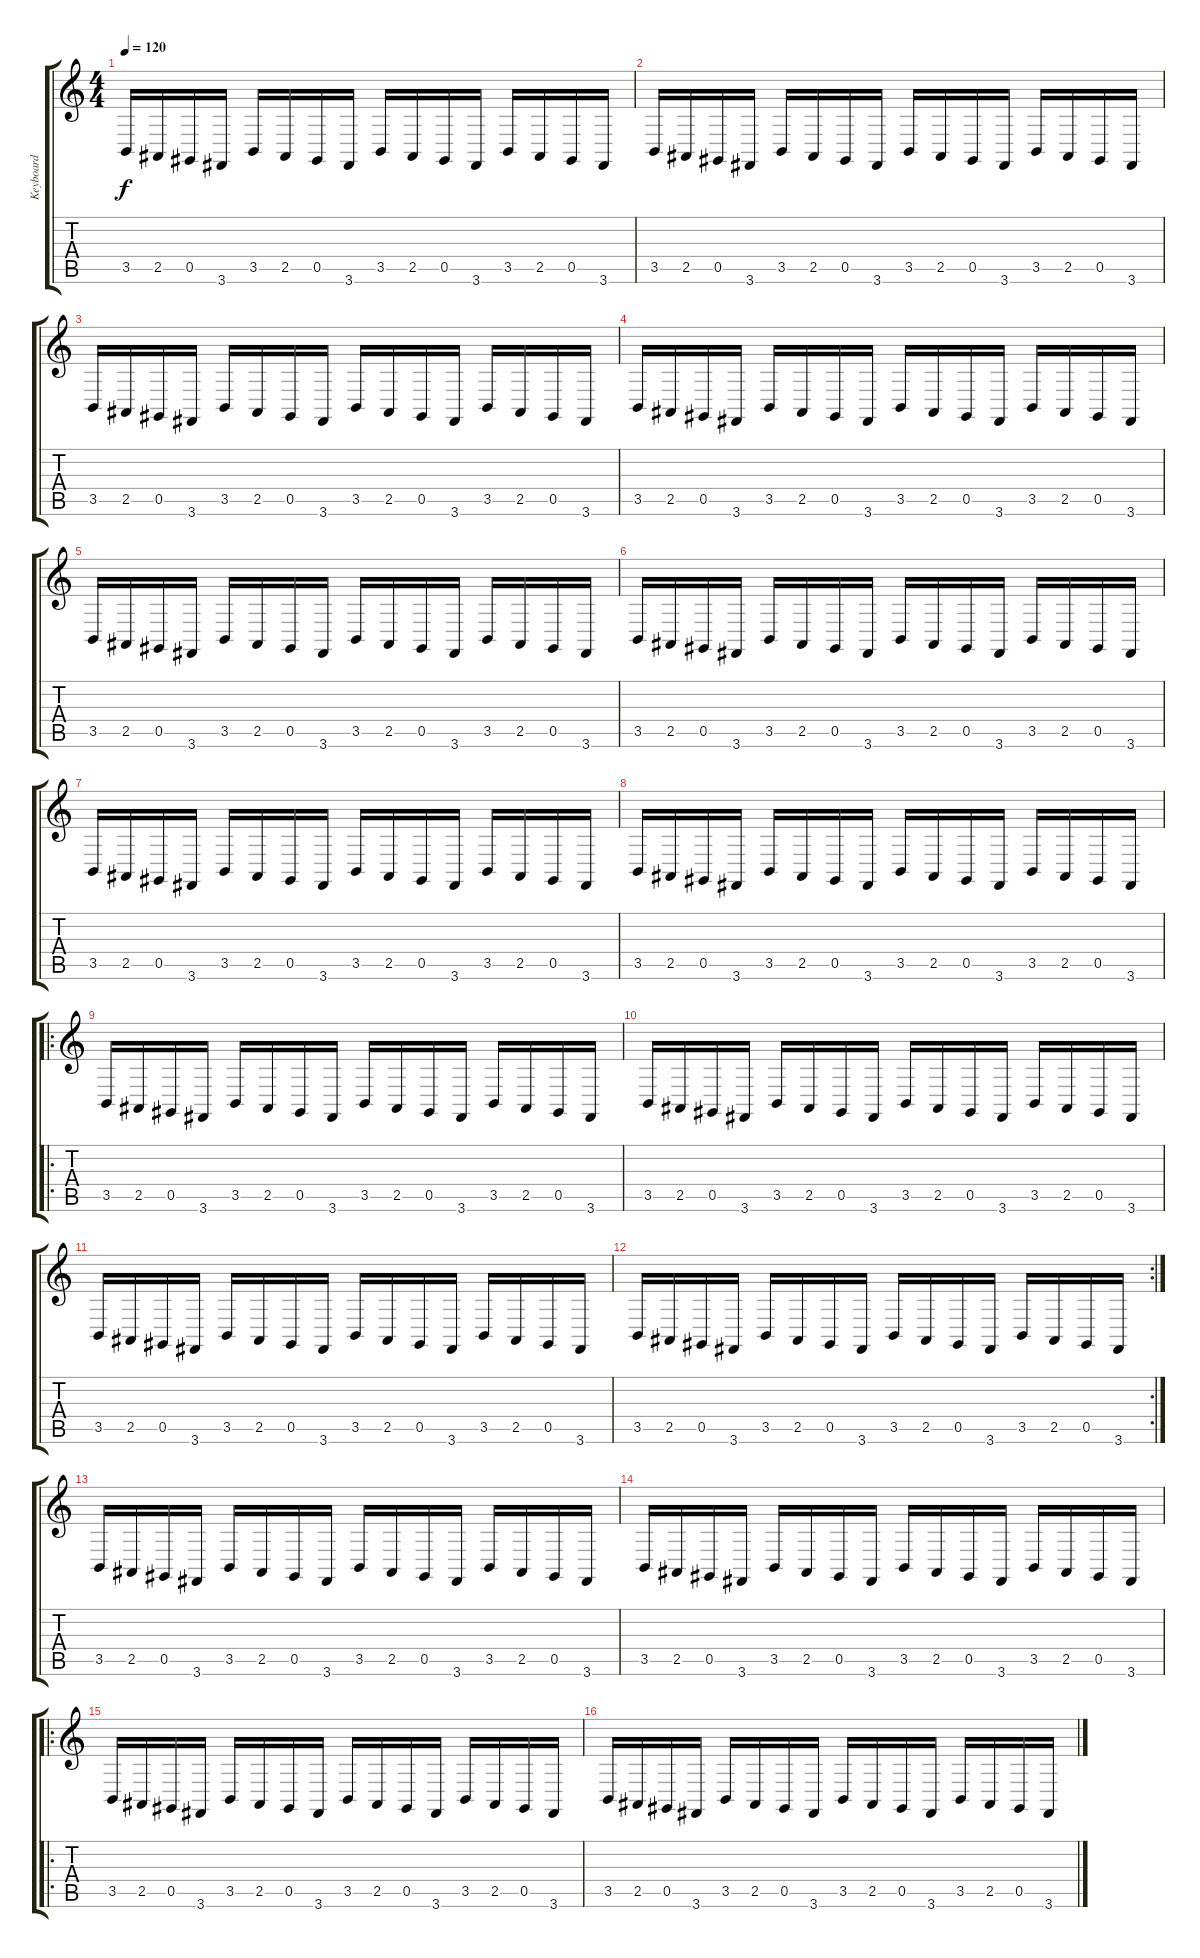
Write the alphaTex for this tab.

\track ("Keyboard" "Keyboard") {instrument churchorgan}
\staff {score tabs}
\tuning (Eb4 Bb3 Gb3 Db3 Ab2 Eb2) {hide}
\ts (4 4)
\tempo 120
\clef g2
\ks c
3.5.16{dy f instrument churchorgan} 2.5.16 0.5.16 3.6.16 3.5.16 2.5.16 0.5.16 3.6.16 3.5.16 2.5.16 0.5.16 3.6.16 3.5.16 2.5.16 0.5.16 3.6.16 |
3.5.16 2.5.16 0.5.16 3.6.16 3.5.16 2.5.16 0.5.16 3.6.16 3.5.16 2.5.16 0.5.16 3.6.16 3.5.16 2.5.16 0.5.16 3.6.16 |
3.5.16 2.5.16 0.5.16 3.6.16 3.5.16 2.5.16 0.5.16 3.6.16 3.5.16 2.5.16 0.5.16 3.6.16 3.5.16 2.5.16 0.5.16 3.6.16 |
3.5.16 2.5.16 0.5.16 3.6.16 3.5.16 2.5.16 0.5.16 3.6.16 3.5.16 2.5.16 0.5.16 3.6.16 3.5.16 2.5.16 0.5.16 3.6.16 |
3.5.16 2.5.16 0.5.16 3.6.16 3.5.16 2.5.16 0.5.16 3.6.16 3.5.16 2.5.16 0.5.16 3.6.16 3.5.16 2.5.16 0.5.16 3.6.16 |
3.5.16 2.5.16 0.5.16 3.6.16 3.5.16 2.5.16 0.5.16 3.6.16 3.5.16 2.5.16 0.5.16 3.6.16 3.5.16 2.5.16 0.5.16 3.6.16 |
3.5.16 2.5.16 0.5.16 3.6.16 3.5.16 2.5.16 0.5.16 3.6.16 3.5.16 2.5.16 0.5.16 3.6.16 3.5.16 2.5.16 0.5.16 3.6.16 |
3.5.16 2.5.16 0.5.16 3.6.16 3.5.16 2.5.16 0.5.16 3.6.16 3.5.16 2.5.16 0.5.16 3.6.16 3.5.16 2.5.16 0.5.16 3.6.16 |
\ro
3.5.16 2.5.16 0.5.16 3.6.16 3.5.16 2.5.16 0.5.16 3.6.16 3.5.16 2.5.16 0.5.16 3.6.16 3.5.16 2.5.16 0.5.16 3.6.16 |
3.5.16 2.5.16 0.5.16 3.6.16 3.5.16 2.5.16 0.5.16 3.6.16 3.5.16 2.5.16 0.5.16 3.6.16 3.5.16 2.5.16 0.5.16 3.6.16 |
3.5.16 2.5.16 0.5.16 3.6.16 3.5.16 2.5.16 0.5.16 3.6.16 3.5.16 2.5.16 0.5.16 3.6.16 3.5.16 2.5.16 0.5.16 3.6.16 |
\rc 2
3.5.16 2.5.16 0.5.16 3.6.16 3.5.16 2.5.16 0.5.16 3.6.16 3.5.16 2.5.16 0.5.16 3.6.16 3.5.16 2.5.16 0.5.16 3.6.16 |
3.5.16 2.5.16 0.5.16 3.6.16 3.5.16 2.5.16 0.5.16 3.6.16 3.5.16 2.5.16 0.5.16 3.6.16 3.5.16 2.5.16 0.5.16 3.6.16 |
3.5.16 2.5.16 0.5.16 3.6.16 3.5.16 2.5.16 0.5.16 3.6.16 3.5.16 2.5.16 0.5.16 3.6.16 3.5.16 2.5.16 0.5.16 3.6.16 |
\ro
3.5.16 2.5.16 0.5.16 3.6.16 3.5.16 2.5.16 0.5.16 3.6.16 3.5.16 2.5.16 0.5.16 3.6.16 3.5.16 2.5.16 0.5.16 3.6.16 |
3.5.16 2.5.16 0.5.16 3.6.16 3.5.16 2.5.16 0.5.16 3.6.16 3.5.16 2.5.16 0.5.16 3.6.16 3.5.16 2.5.16 0.5.16 3.6.16
